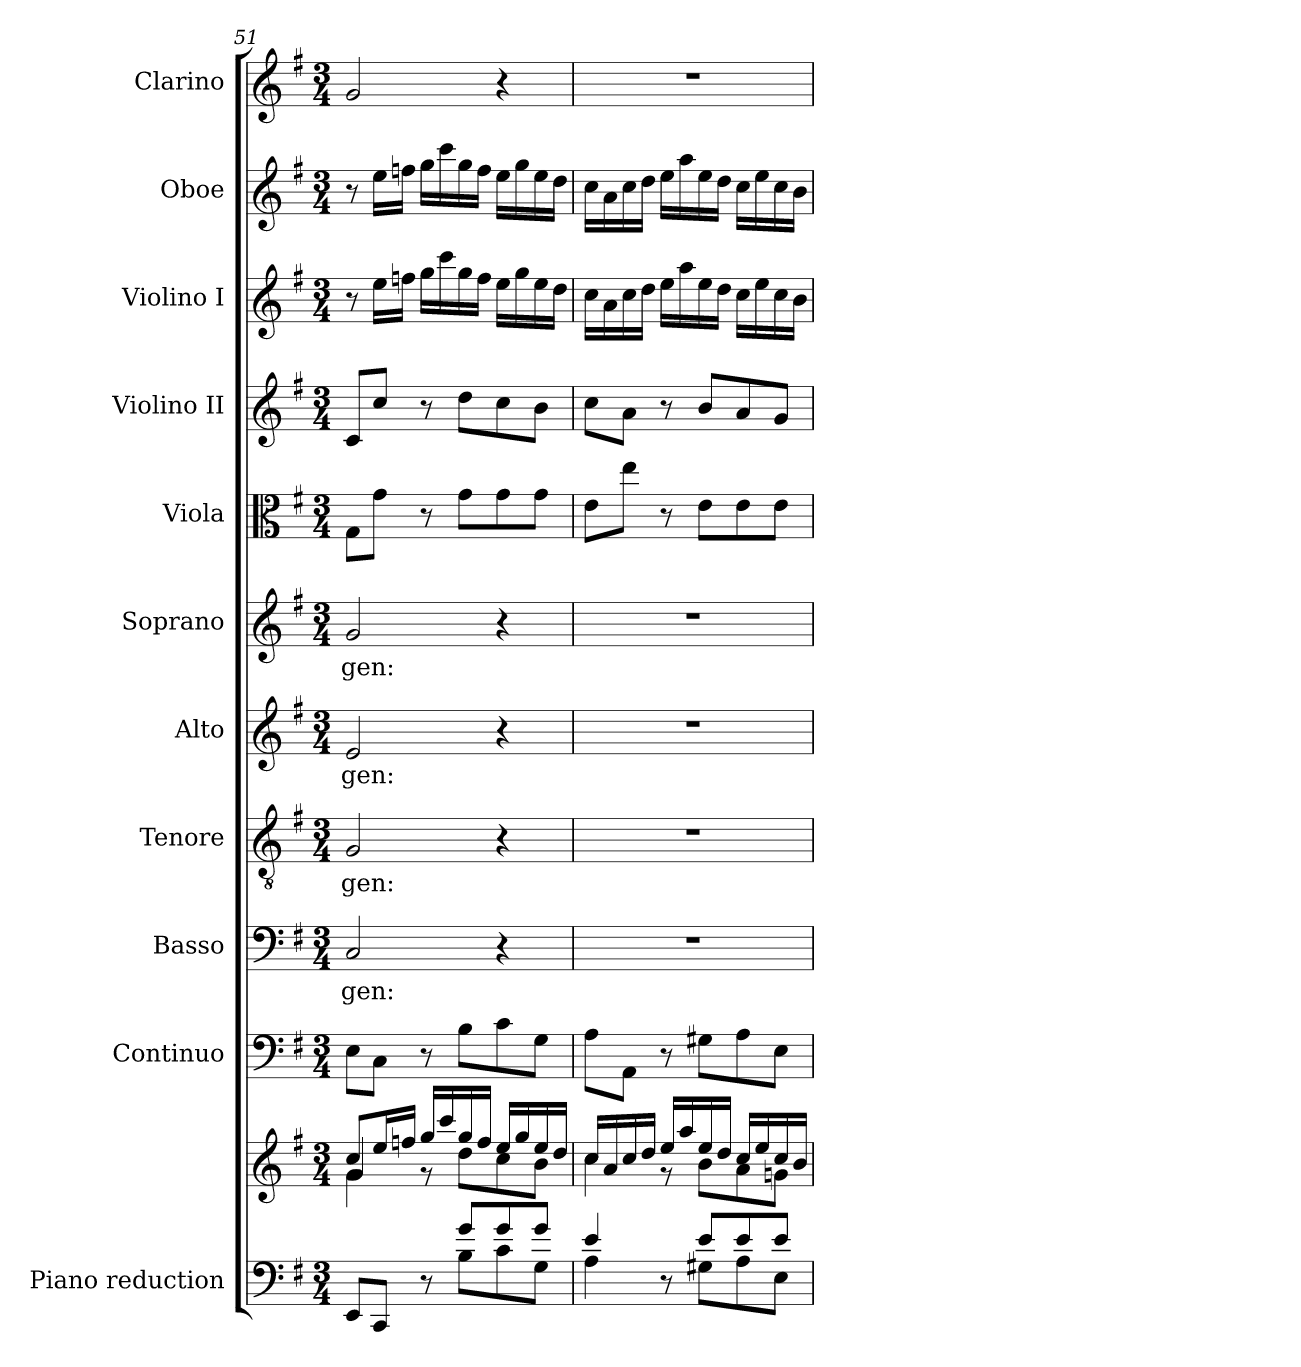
**kern	**kern	**kern	**kern	**text	**kern	**text	**kern	**text	**kern	**text	**kern	**kern	**kern	**kern	**kern
*part11	*part11	*part10	*part9	*part9	*part8	*part8	*part7	*part7	*part6	*part6	*part5	*part4	*part3	*part2	*part1
*staff12	*staff11	*staff10	*staff9	*staff9	*staff8	*staff8	*staff7	*staff7	*staff6	*staff6	*staff5	*staff4	*staff3	*staff2	*staff1
*I"Piano reduction	*	*I"Continuo	*I"Basso	*	*I"Tenore	*	*I"Alto	*	*I"Soprano	*	*I"Viola	*I"Violino II	*I"Violino I	*I"Oboe	*I"Clarino
*I'Pno	*	*	*	*	*	*	*	*	*	*	*	*	*	*I'Ob	*
!!LO:PB:g=z
*clefF4	*clefG2	*clefF4	*clefF4	*	*clefGv2	*	*clefG2	*	*clefG2	*	*clefC3	*clefG2	*clefG2	*clefG2	*clefG2
*k[f#]	*k[f#]	*k[f#]	*k[f#]	*	*k[f#]	*	*k[f#]	*	*k[f#]	*	*k[f#]	*k[f#]	*k[f#]	*k[f#]	*k[f#]
*M3/4	*M3/4	*M3/4	*M3/4	*	*M3/4	*	*M3/4	*	*M3/4	*	*M3/4	*M3/4	*M3/4	*M3/4	*M3/4
=51	=51	=51	=51	=51	=51	=51	=51	=51	=51	=51	=51	=51	=51	=51	=51
*^	*^	*	*	*	*	*	*	*	*	*	*	*	*	*	*
!	!	!	!LO:N:head=open	!	!	!LO:LY:b	!	!LO:LY:b	!	!LO:LY:b	!	!LO:LY:b	!	!	!	!	!
*	*	*	*^	*	*	*	*	*	*	*	*	*	*	*	*	*	*
4ryy	8EE/L	8cc/L	4g/	4g\	8E\L	2C/	-gen:	2G/	-gen:	2e/	-gen:	2g/	-gen:	8G\L	8c/L	8r	8r	2g/
.	8CC/J	16ee/L	.	.	8C\J	.	.	.	.	.	.	.	.	8g\J	8cc/J	16ee\LL	16ee\LL	.
.	.	16ffn/JJ	.	.	.	.	.	.	.	.	.	.	.	.	.	16ffn\JJ	16ffn\JJ	.
8r	8ryy	16gg/LL	8r	2ryy	8r	.	.	.	.	.	.	.	.	8r	8r	16gg\LL	16gg\LL	.
.	.	16ccc/	.	.	.	.	.	.	.	.	.	.	.	.	.	16ccc\	16ccc\	.
8g/L	8B\L	16gg/	8dd\L	.	8B\L	.	.	.	.	.	.	.	.	8g\L	8dd\L	16gg\	16gg\	.
.	.	16ff/JJ	.	.	.	.	.	.	.	.	.	.	.	.	.	16ff\JJ	16ff\JJ	.
8g/	8c\	16ee/LL	8cc\	.	8c\	4r	.	4r	.	4r	.	4r	.	8g\	8cc\	16ee\LL	16ee\LL	4r
.	.	16gg/	.	.	.	.	.	.	.	.	.	.	.	.	.	16gg\	16gg\	.
8g/J	8G\J	16ee/	8b\J	.	8G\J	.	.	.	.	.	.	.	.	8g\J	8b\J	16ee\	16ee\	.
.	.	16dd/JJ	.	.	.	.	.	.	.	.	.	.	.	.	.	16dd\JJ	16dd\JJ	.
*	*	*	*v	*v	*	*	*	*	*	*	*	*	*	*	*	*	*	*
=52	=52	=52	=52	=52	=52	=52	=52	=52	=52	=52	=52	=52	=52	=52	=52	=52	=52
4e/	4A\	16cc/LL	4cc\	8A\L	2.r	.	2.r	.	2.r	.	2.r	.	8e\L	8cc\L	16cc\LL	16cc\LL	2.r
.	.	16a/	.	.	.	.	.	.	.	.	.	.	.	.	16a\	16a\	.
.	.	16cc/	.	8AA\J	.	.	.	.	.	.	.	.	8ee\J	8a\J	16cc\	16cc\	.
.	.	16dd/JJ	.	.	.	.	.	.	.	.	.	.	.	.	16dd\JJ	16dd\JJ	.
8r	8ryy	16ee/LL	8r	8r	.	.	.	.	.	.	.	.	8r	8r	16ee\LL	16ee\LL	.
.	.	16aa/	.	.	.	.	.	.	.	.	.	.	.	.	16aa\	16aa\	.
8e/L	8G#X\L	16ee/	8b\L	8G#X\L	.	.	.	.	.	.	.	.	8e\L	8b/L	16ee\	16ee\	.
.	.	16dd/JJ	.	.	.	.	.	.	.	.	.	.	.	.	16dd\JJ	16dd\JJ	.
8e/	8A\	16cc/LL	8a\	8A\	.	.	.	.	.	.	.	.	8e\	8a/	16cc\LL	16cc\LL	.
.	.	16ee/	.	.	.	.	.	.	.	.	.	.	.	.	16ee\	16ee\	.
8e/J	8E\J	16cc/	8gn\J	8E\J	.	.	.	.	.	.	.	.	8e\J	8g/J	16cc\	16cc\	.
.	.	16b/JJ	.	.	.	.	.	.	.	.	.	.	.	.	16b\JJ	16b\JJ	.
*v	*v	*	*	*	*	*	*	*	*	*	*	*	*	*	*	*	*
*	*v	*v	*	*	*	*	*	*	*	*	*	*	*	*	*	*
=	=	=	=	=	=	=	=	=	=	=	=	=	=	=	=
*-	*-	*-	*-	*-	*-	*-	*-	*-	*-	*-	*-	*-	*-	*-	*-
